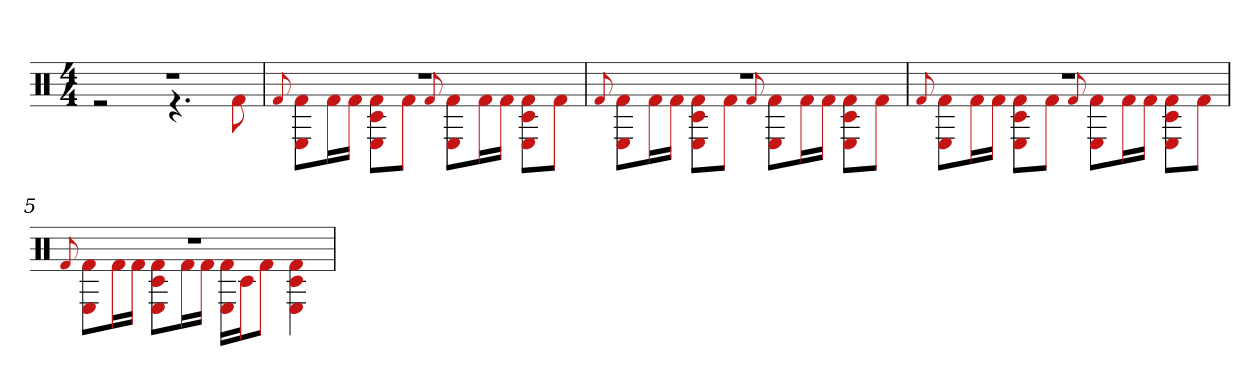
**kern
*part1
*staff1
*clefX
*k[]
*M4/4
=1
*^
1r	2r
.	4.r
.	8f#
=2	=2
.	8qqf#
1r	8f# 8EL
.	16f#L
.	16f#JJ
.	8f# 8E 8c#L
.	8f#J
.	8qqf#
.	8f# 8EL
.	16f#L
.	16f#JJ
.	8f# 8c# 8EL
.	8f#J
=3	=3
.	8qqf#
1r	8f# 8EL
.	16f#L
.	16f#JJ
.	8E 8f# 8c#L
.	8f#J
.	8qqf#
.	8f# 8EL
.	16f#L
.	16f#JJ
.	8f# 8c# 8EL
.	8f#J
=4	=4
.	8qqf#
1r	8E 8f#L
.	16f#L
.	16f#JJ
.	8E 8c# 8f#L
.	8f#J
.	8qqf#
.	8E 8f#L
.	16f#L
.	16f#JJ
.	8E 8c# 8f#L
.	8f#J
=5	=5
.	8qqf#
1r	8E 8f#L
.	16f#L
.	16f#JJ
.	8E 8c# 8f#L
.	16f#L
.	16f#JJ
.	16E 16f#LL
.	16c#J
.	8f#J
.	4E 4f# 4c#
*v	*v
=
*-
